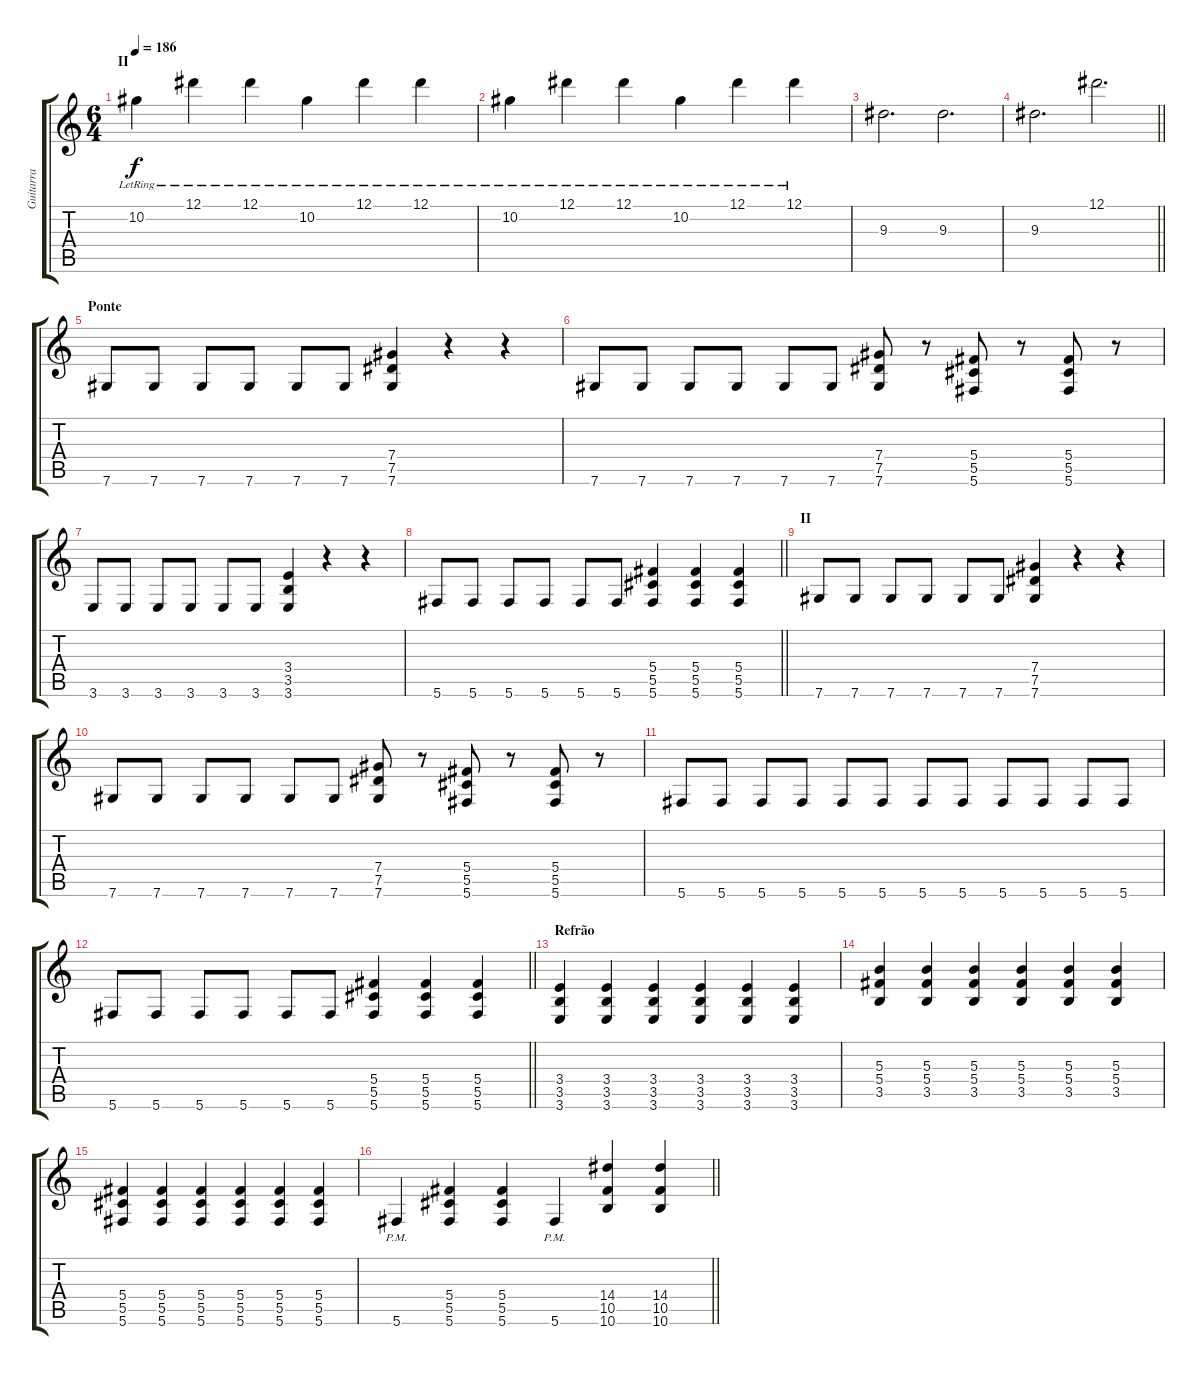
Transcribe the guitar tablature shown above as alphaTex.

\track ("Guitarra" "Guitarra") {instrument distortionguitar}
\staff {score tabs}
\tuning (Eb4 Bb3 Gb3 Db3 Ab2 Db2) {hide}
\ts (6 4)
\section ("" "II")
\tempo 186
\clef g2
\ks c
10.2{lr}.4{dy f} 12.1{lr}.4 12.1{lr}.4 10.2{lr}.4 12.1{lr}.4 12.1{lr}.4 |
10.2{lr}.4 12.1{lr}.4 12.1{lr}.4 10.2{lr}.4 12.1{lr}.4 12.1{lr}.4 |
9.3.2{d} 9.3.2{d} |
\barLineRight lightlight
9.3.2{d} 12.1.2{d} |
\section ("" "Ponte")
7.6.8{instrument distortionguitar} 7.6.8 7.6.8 7.6.8 7.6.8 7.6.8 (7.4 7.5 7.6).4 r.4 r.4 |
7.6.8 7.6.8 7.6.8 7.6.8 7.6.8 7.6.8 (7.4 7.5 7.6).8 r.8 (5.4 5.5 5.6).8 r.8 (5.4 5.5 5.6).8 r.8 |
3.6.8 3.6.8 3.6.8 3.6.8 3.6.8 3.6.8 (3.4 3.5 3.6).4 r.4 r.4 |
\barLineRight lightlight
5.6.8 5.6.8 5.6.8 5.6.8 5.6.8 5.6.8 (5.4 5.5 5.6).4 (5.4 5.5 5.6).4 (5.4 5.5 5.6).4 |
\section ("" "II")
7.6.8 7.6.8 7.6.8 7.6.8 7.6.8 7.6.8 (7.4 7.5 7.6).4 r.4 r.4 |
7.6.8 7.6.8 7.6.8 7.6.8 7.6.8 7.6.8 (7.4 7.5 7.6).8 r.8 (5.4 5.5 5.6).8 r.8 (5.4 5.5 5.6).8 r.8 |
5.6.8 5.6.8 5.6.8 5.6.8 5.6.8 5.6.8 5.6.8 5.6.8 5.6.8 5.6.8 5.6.8 5.6.8 |
\barLineRight lightlight
5.6.8 5.6.8 5.6.8 5.6.8 5.6.8 5.6.8 (5.4 5.5 5.6).4 (5.4 5.5 5.6).4 (5.4 5.5 5.6).4 |
\section ("" "Refrão")
(3.4 3.5 3.6).4 (3.4 3.5 3.6).4 (3.4 3.5 3.6).4 (3.4 3.5 3.6).4 (3.4 3.5 3.6).4 (3.4 3.5 3.6).4 |
(5.3 5.4 3.5).4 (5.3 5.4 3.5).4 (5.3 5.4 3.5).4 (5.3 5.4 3.5).4 (5.3 5.4 3.5).4 (5.3 5.4 3.5).4 |
(5.4 5.5 5.6).4 (5.4 5.5 5.6).4 (5.4 5.5 5.6).4 (5.4 5.5 5.6).4 (5.4 5.5 5.6).4 (5.4 5.5 5.6).4 |
\barLineRight lightlight
5.6{pm}.4 (5.4 5.5 5.6).4 (5.4 5.5 5.6).4 5.6{pm}.4 (14.4 10.5 10.6).4 (14.4 10.5 10.6).4
